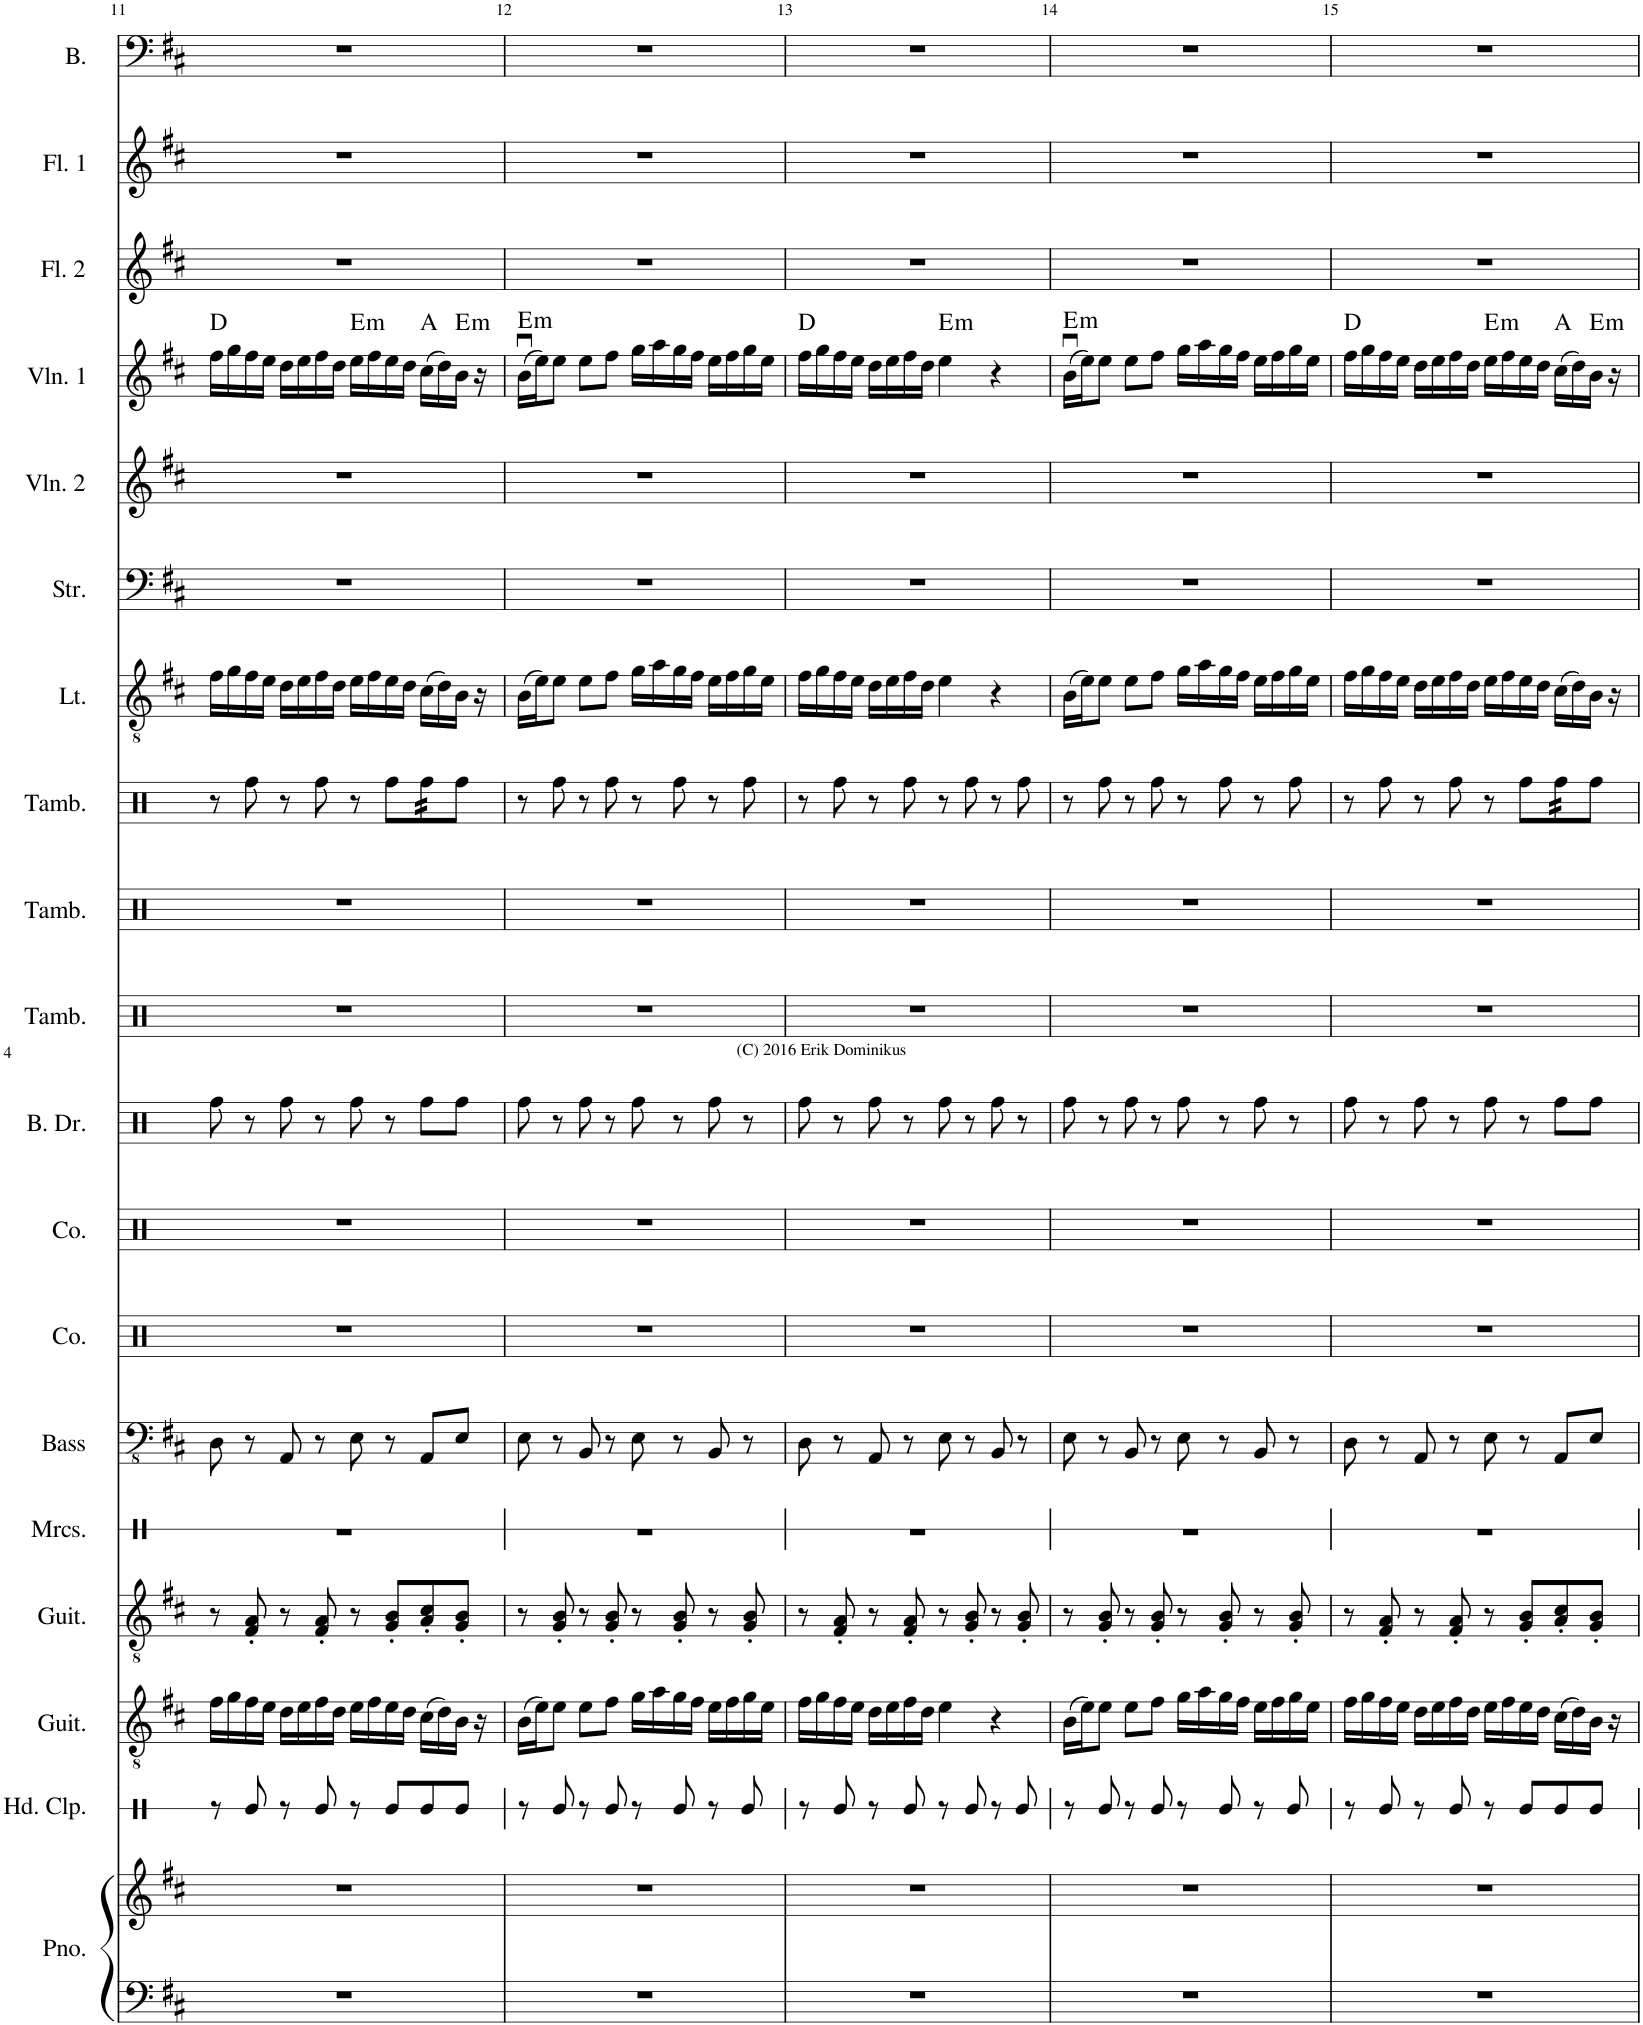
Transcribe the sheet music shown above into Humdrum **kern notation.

**kern	**kern	**kern	**kern	**kern	**kern	**kern	**kern	**kern	**kern	**kern	**kern	**kern	**kern	**kern	**kern	**kern	**harte	**kern	**kern	**kern
*part19	*part19	*part18	*part17	*part16	*part15	*part14	*part13	*part12	*part11	*part10	*part9	*part8	*part7	*part6	*part5	*part4	*part4	*part3	*part2	*part1
*staff20	*staff19	*staff18	*staff17	*staff16	*staff15	*staff14	*staff13	*staff12	*staff11	*staff10	*staff9	*staff8	*staff7	*staff6	*staff5	*staff4	*	*staff3	*staff2	*staff1
*I"Piano	*	*I"Hand Clap	*I"Classical Guitar	*I"Classical Guitar	*I"Maracas	*I"Acoustic Bass	*I"Congas	*I"Congas	*I"Bass Drum	*I"Tambourine	*I"Tambourine	*I"Tambourine	*I"Lute	*I"Strings	*I"Violin 2	*I"Violin 1	*	*I"Flute 2	*I"Flute 1	*I"Bass
*I'Pno.	*	*I'Hd. Clp.	*I'Guit.	*I'Guit.	*I'Mrcs.	*I'Bass	*I'Co.	*I'Co.	*I'B. Dr.	*I'Tamb.	*I'Tamb.	*I'Tamb.	*I'Lt.	*I'Str.	*I'Vln. 2	*I'Vln. 1	*	*I'Fl. 2	*I'Fl. 1	*I'B.
!!LO:PB:g=z
*clefF4	*clefG2	*clefX	*clefGv2	*clefGv2	*clefX	*clefFv4	*clefX	*clefX	*clefX	*clefX	*clefX	*clefX	*clefGv2	*clefF4	*clefG2	*clefG2	*	*clefG2	*clefG2	*clefF4
*k[f#c#]	*k[f#c#]	*k[]	*k[f#c#]	*k[f#c#]	*k[]	*k[f#c#]	*k[]	*k[]	*k[]	*k[]	*k[]	*k[]	*k[f#c#]	*k[f#c#]	*k[f#c#]	*k[f#c#]	*	*k[f#c#]	*k[f#c#]	*k[f#c#]
*M4/4	*M4/4	*M4/4	*M4/4	*M4/4	*M4/4	*M4/4	*M4/4	*M4/4	*M4/4	*M4/4	*M4/4	*M4/4	*M4/4	*M4/4	*M4/4	*M4/4	*	*M4/4	*M4/4	*M4/4
=11	=11	=11	=11	=11	=11	=11	=11	=11	=11	=11	=11	=11	=11	=11	=11	=11	=11	=11	=11	=11
1r	1r	8r	16f#\LL	8r	1r	8DD\	1r	1r	8Rff\	1r	1r	8r	16f#\LL	1r	1r	16ff#\LL	D:maj	1r	1r	1r
.	.	.	16g\	.	.	.	.	.	.	.	.	.	16g\	.	.	16gg\	.	.	.	.
.	.	8Re/	16f#\	8F#/' 8A/'	.	8r	.	.	8r	.	.	8Rff\	16f#\	.	.	16ff#\	.	.	.	.
.	.	.	16e\JJ	.	.	.	.	.	.	.	.	.	16e\JJ	.	.	16ee\JJ	.	.	.	.
.	.	8r	16d\LL	8r	.	8AAA/	.	.	8Rff\	.	.	8r	16d\LL	.	.	16dd\LL	.	.	.	.
.	.	.	16e\	.	.	.	.	.	.	.	.	.	16e\	.	.	16ee\	.	.	.	.
.	.	8Re/	16f#\	8F#/' 8A/'	.	8r	.	.	8r	.	.	8Rff\	16f#\	.	.	16ff#\	.	.	.	.
.	.	.	16d\JJ	.	.	.	.	.	.	.	.	.	16d\JJ	.	.	16dd\JJ	.	.	.	.
!	!	!	!	!	!	!	!	!	!	!	!	!	!	!	!	!	!LO:H:kt=m	!	!	!
.	.	8r	16e\LL	8r	.	8EE\	.	.	8Rff\	.	.	8r	16e\LL	.	.	16ee\LL	E:min	.	.	.
.	.	.	16f#\	.	.	.	.	.	.	.	.	.	16f#\	.	.	16ff#\	.	.	.	.
.	.	8Re/L	16e\	8G/' 8B/'L	.	8r	.	.	8r	.	.	8Rff\L	16e\	.	.	16ee\	.	.	.	.
.	.	.	16d\JJ	.	.	.	.	.	.	.	.	.	16d\JJ	.	.	16dd\JJ	.	.	.	.
*	*	*	*	*	*	*	*	*	*	*	*	*tremolo	*	*	*	*	*	*	*	*
.	.	8Re/	(16c#\LL	8A/' 8c#/'	.	8AAA/L	.	.	8Rff\L	.	.	32Rff\	(16c#\LL	.	.	(16cc#\LL	A:maj	.	.	.
.	.	.	.	.	.	.	.	.	.	.	.	32Rff\	.	.	.	.	.	.	.	.
.	.	.	16d\)	.	.	.	.	.	.	.	.	32Rff\	16d\)	.	.	16dd\)	.	.	.	.
.	.	.	.	.	.	.	.	.	.	.	.	32Rff\	.	.	.	.	.	.	.	.
*	*	*	*	*	*	*	*	*	*	*	*	*Xtremolo	*	*	*	*	*	*	*	*
!	!	!	!	!	!	!	!	!	!	!	!	!	!	!	!	!	!LO:H:kt=m	!	!	!
.	.	8Re/J	16B\JJ	8G/' 8B/'J	.	8EE/J	.	.	8Rff\J	.	.	8Rff\J	16B\JJ	.	.	16b\JJ	E:min	.	.	.
.	.	.	16r	.	.	.	.	.	.	.	.	.	16r	.	.	16r	.	.	.	.
=12	=12	=12	=12	=12	=12	=12	=12	=12	=12	=12	=12	=12	=12	=12	=12	=12	=12	=12	=12	=12
!	!	!	!	!	!	!	!	!	!	!	!	!	!	!	!	!	!LO:H:kt=m	!	!	!
1r	1r	8r	(16B\LL	8r	1r	8EE\	1r	1r	8Rff\	1r	1r	8r	(16B\LL	1r	1r	(16bu\LL	E:min	1r	1r	1r
.	.	.	16e\J)	.	.	.	.	.	.	.	.	.	16e\J)	.	.	16ee\J)	.	.	.	.
.	.	8Re/	8e\J	8G/' 8B/'	.	8r	.	.	8r	.	.	8Rff\	8e\J	.	.	8ee\J	.	.	.	.
.	.	8r	8e\L	8r	.	8BBB/	.	.	8Rff\	.	.	8r	8e\L	.	.	8ee\L	.	.	.	.
.	.	8Re/	8f#\J	8G/' 8B/'	.	8r	.	.	8r	.	.	8Rff\	8f#\J	.	.	8ff#\J	.	.	.	.
.	.	8r	16g\LL	8r	.	8EE\	.	.	8Rff\	.	.	8r	16g\LL	.	.	16gg\LL	.	.	.	.
.	.	.	16a\	.	.	.	.	.	.	.	.	.	16a\	.	.	16aa\	.	.	.	.
.	.	8Re/	16g\	8G/' 8B/'	.	8r	.	.	8r	.	.	8Rff\	16g\	.	.	16gg\	.	.	.	.
.	.	.	16f#\JJ	.	.	.	.	.	.	.	.	.	16f#\JJ	.	.	16ff#\JJ	.	.	.	.
.	.	8r	16e\LL	8r	.	8BBB/	.	.	8Rff\	.	.	8r	16e\LL	.	.	16ee\LL	.	.	.	.
.	.	.	16f#\	.	.	.	.	.	.	.	.	.	16f#\	.	.	16ff#\	.	.	.	.
.	.	8Re/	16g\	8G/' 8B/'	.	8r	.	.	8r	.	.	8Rff\	16g\	.	.	16gg\	.	.	.	.
.	.	.	16e\JJ	.	.	.	.	.	.	.	.	.	16e\JJ	.	.	16ee\JJ	.	.	.	.
=13	=13	=13	=13	=13	=13	=13	=13	=13	=13	=13	=13	=13	=13	=13	=13	=13	=13	=13	=13	=13
1r	1r	8r	16f#\LL	8r	1r	8DD\	1r	1r	8Rff\	1r	1r	8r	16f#\LL	1r	1r	16ff#\LL	D:maj	1r	1r	1r
.	.	.	16g\	.	.	.	.	.	.	.	.	.	16g\	.	.	16gg\	.	.	.	.
.	.	8Re/	16f#\	8F#/' 8A/'	.	8r	.	.	8r	.	.	8Rff\	16f#\	.	.	16ff#\	.	.	.	.
.	.	.	16e\JJ	.	.	.	.	.	.	.	.	.	16e\JJ	.	.	16ee\JJ	.	.	.	.
.	.	8r	16d\LL	8r	.	8AAA/	.	.	8Rff\	.	.	8r	16d\LL	.	.	16dd\LL	.	.	.	.
.	.	.	16e\	.	.	.	.	.	.	.	.	.	16e\	.	.	16ee\	.	.	.	.
.	.	8Re/	16f#\	8F#/' 8A/'	.	8r	.	.	8r	.	.	8Rff\	16f#\	.	.	16ff#\	.	.	.	.
.	.	.	16d\JJ	.	.	.	.	.	.	.	.	.	16d\JJ	.	.	16dd\JJ	.	.	.	.
!	!	!	!	!	!	!	!	!	!	!	!	!	!	!	!	!	!LO:H:kt=m	!	!	!
.	.	8r	4e\	8r	.	8EE\	.	.	8Rff\	.	.	8r	4e\	.	.	4ee\	E:min	.	.	.
.	.	8Re/	.	8G/' 8B/'	.	8r	.	.	8r	.	.	8Rff\	.	.	.	.	.	.	.	.
.	.	8r	4r	8r	.	8BBB/	.	.	8Rff\	.	.	8r	4r	.	.	4r	.	.	.	.
.	.	8Re/	.	8G/' 8B/'	.	8r	.	.	8r	.	.	8Rff\	.	.	.	.	.	.	.	.
=14	=14	=14	=14	=14	=14	=14	=14	=14	=14	=14	=14	=14	=14	=14	=14	=14	=14	=14	=14	=14
!	!	!	!	!	!	!	!	!	!	!	!	!	!	!	!	!	!LO:H:kt=m	!	!	!
1r	1r	8r	(16B\LL	8r	1r	8EE\	1r	1r	8Rff\	1r	1r	8r	(16B\LL	1r	1r	(16bu\LL	E:min	1r	1r	1r
.	.	.	16e\J)	.	.	.	.	.	.	.	.	.	16e\J)	.	.	16ee\J)	.	.	.	.
.	.	8Re/	8e\J	8G/' 8B/'	.	8r	.	.	8r	.	.	8Rff\	8e\J	.	.	8ee\J	.	.	.	.
.	.	8r	8e\L	8r	.	8BBB/	.	.	8Rff\	.	.	8r	8e\L	.	.	8ee\L	.	.	.	.
.	.	8Re/	8f#\J	8G/' 8B/'	.	8r	.	.	8r	.	.	8Rff\	8f#\J	.	.	8ff#\J	.	.	.	.
.	.	8r	16g\LL	8r	.	8EE\	.	.	8Rff\	.	.	8r	16g\LL	.	.	16gg\LL	.	.	.	.
.	.	.	16a\	.	.	.	.	.	.	.	.	.	16a\	.	.	16aa\	.	.	.	.
.	.	8Re/	16g\	8G/' 8B/'	.	8r	.	.	8r	.	.	8Rff\	16g\	.	.	16gg\	.	.	.	.
.	.	.	16f#\JJ	.	.	.	.	.	.	.	.	.	16f#\JJ	.	.	16ff#\JJ	.	.	.	.
.	.	8r	16e\LL	8r	.	8BBB/	.	.	8Rff\	.	.	8r	16e\LL	.	.	16ee\LL	.	.	.	.
.	.	.	16f#\	.	.	.	.	.	.	.	.	.	16f#\	.	.	16ff#\	.	.	.	.
.	.	8Re/	16g\	8G/' 8B/'	.	8r	.	.	8r	.	.	8Rff\	16g\	.	.	16gg\	.	.	.	.
.	.	.	16e\JJ	.	.	.	.	.	.	.	.	.	16e\JJ	.	.	16ee\JJ	.	.	.	.
=15	=15	=15	=15	=15	=15	=15	=15	=15	=15	=15	=15	=15	=15	=15	=15	=15	=15	=15	=15	=15
1r	1r	8r	16f#\LL	8r	1r	8DD\	1r	1r	8Rff\	1r	1r	8r	16f#\LL	1r	1r	16ff#\LL	D:maj	1r	1r	1r
.	.	.	16g\	.	.	.	.	.	.	.	.	.	16g\	.	.	16gg\	.	.	.	.
.	.	8Re/	16f#\	8F#/' 8A/'	.	8r	.	.	8r	.	.	8Rff\	16f#\	.	.	16ff#\	.	.	.	.
.	.	.	16e\JJ	.	.	.	.	.	.	.	.	.	16e\JJ	.	.	16ee\JJ	.	.	.	.
.	.	8r	16d\LL	8r	.	8AAA/	.	.	8Rff\	.	.	8r	16d\LL	.	.	16dd\LL	.	.	.	.
.	.	.	16e\	.	.	.	.	.	.	.	.	.	16e\	.	.	16ee\	.	.	.	.
.	.	8Re/	16f#\	8F#/' 8A/'	.	8r	.	.	8r	.	.	8Rff\	16f#\	.	.	16ff#\	.	.	.	.
.	.	.	16d\JJ	.	.	.	.	.	.	.	.	.	16d\JJ	.	.	16dd\JJ	.	.	.	.
!	!	!	!	!	!	!	!	!	!	!	!	!	!	!	!	!	!LO:H:kt=m	!	!	!
.	.	8r	16e\LL	8r	.	8EE\	.	.	8Rff\	.	.	8r	16e\LL	.	.	16ee\LL	E:min	.	.	.
.	.	.	16f#\	.	.	.	.	.	.	.	.	.	16f#\	.	.	16ff#\	.	.	.	.
.	.	8Re/L	16e\	8G/' 8B/'L	.	8r	.	.	8r	.	.	8Rff\L	16e\	.	.	16ee\	.	.	.	.
.	.	.	16d\JJ	.	.	.	.	.	.	.	.	.	16d\JJ	.	.	16dd\JJ	.	.	.	.
*	*	*	*	*	*	*	*	*	*	*	*	*tremolo	*	*	*	*	*	*	*	*
.	.	8Re/	(16c#\LL	8A/' 8c#/'	.	8AAA/L	.	.	8Rff\L	.	.	32Rff\	(16c#\LL	.	.	(16cc#\LL	A:maj	.	.	.
.	.	.	.	.	.	.	.	.	.	.	.	32Rff\	.	.	.	.	.	.	.	.
.	.	.	16d\)	.	.	.	.	.	.	.	.	32Rff\	16d\)	.	.	16dd\)	.	.	.	.
.	.	.	.	.	.	.	.	.	.	.	.	32Rff\	.	.	.	.	.	.	.	.
*	*	*	*	*	*	*	*	*	*	*	*	*Xtremolo	*	*	*	*	*	*	*	*
!	!	!	!	!	!	!	!	!	!	!	!	!	!	!	!	!	!LO:H:kt=m	!	!	!
.	.	8Re/J	16B\JJ	8G/' 8B/'J	.	8EE/J	.	.	8Rff\J	.	.	8Rff\J	16B\JJ	.	.	16b\JJ	E:min	.	.	.
.	.	.	16r	.	.	.	.	.	.	.	.	.	16r	.	.	16r	.	.	.	.
=	=	=	=	=	=	=	=	=	=	=	=	=	=	=	=	=	=	=	=	=
*-	*-	*-	*-	*-	*-	*-	*-	*-	*-	*-	*-	*-	*-	*-	*-	*-	*-	*-	*-	*-
